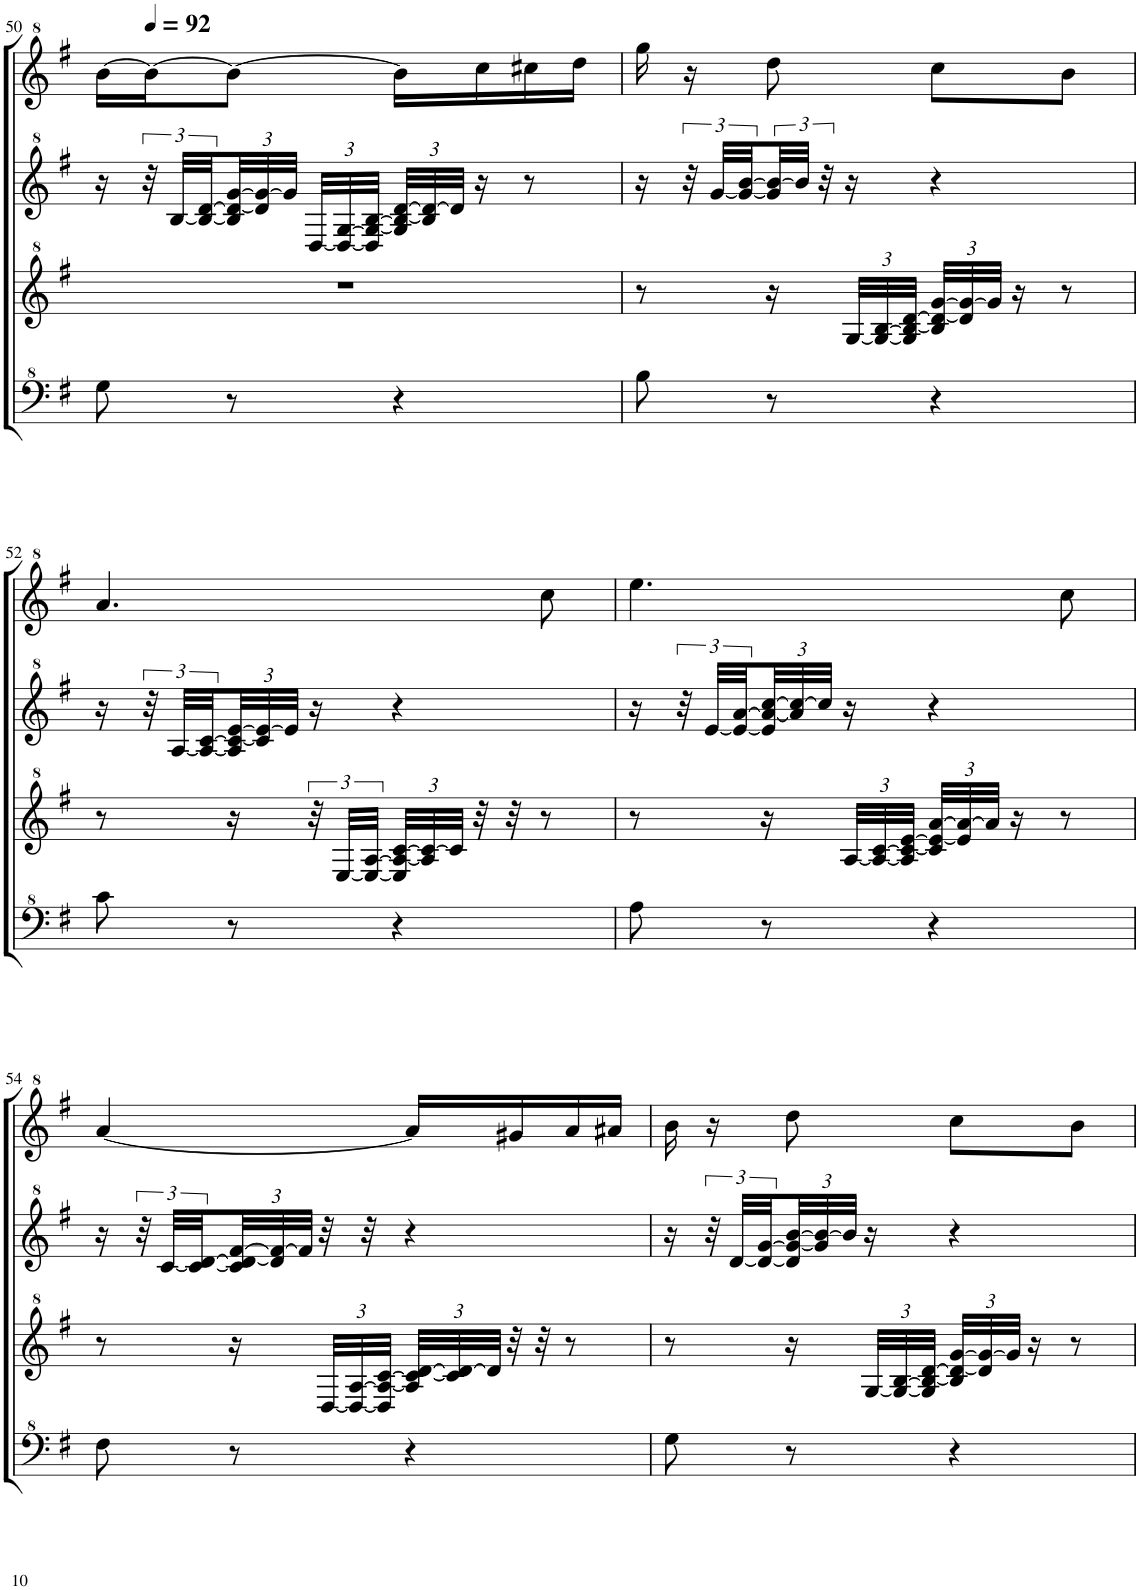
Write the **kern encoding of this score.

**kern	**kern	**kern	**kern
*part1	*part1	*part1	*part1
*staff4	*staff3	*staff2	*staff1
*I"Model III	*	*	*
!!LO:PB:g=z
*clefF^4	*clefG^2	*clefG^2	*clefG^2
*k[f#]	*k[f#]	*k[f#]	*k[f#]
*M2/4	*M2/4	*M2/4	*M2/4
=50	=50	=50	=50
8g\	2r	16r	[16bb\LL
*	*	*	*MM92
.	.	48r	16bb\J_
.	.	[48b/LLL	.
.	.	48b/_ [48dd/	.
*	*	*Xbrackettup	*
8r	.	48b/] 48dd/_ [48gg/	8bb\J_
.	.	48dd/] 48gg/_	.
.	.	48gg/JJJ]	.
.	.	[48d/LLL	.
.	.	48d/_ [48g/	.
.	.	48d/] 48g/_ [48b/JJJ	.
4r	.	48g/] 48b/_ [48dd/LLL	16bb\LL]
.	.	48b/] 48dd/_	.
.	.	48dd/JJJ]	.
.	.	16r	16ccc\
.	.	8r	16ccc#X\
.	.	.	16ddd\JJ
=51	=51	=51	=51
8b\	8r	16r	16ggg\
*	*	*brackettup	*
.	.	48r	16r
.	.	[48gg/LLL	.
.	.	48gg/_ [48bb/	.
8r	16r	48gg/] 48bb/_	8ddd\
.	.	48bb/JJJ]	.
.	.	48r	.
*	*Xbrackettup	*	*
.	[48g/LLL	16r	.
.	48g/_ [48b/	.	.
.	48g/] 48b/_ [48dd/JJJ	.	.
4r	48b/] 48dd/_ [48gg/LLL	4r	8ccc\L
.	48dd/] 48gg/_	.	.
.	48gg/JJJ]	.	.
.	16r	.	.
.	8r	.	8bb\J
!!LO:LB:g=z
=52	=52	=52	=52
8cc\	8r	16r	4.aa/
.	.	48r	.
.	.	[48a/LLL	.
.	.	48a/_ [48cc/	.
*	*	*Xbrackettup	*
8r	16r	48a/] 48cc/_ [48ee/	.
.	.	48cc/] 48ee/_	.
.	.	48ee/JJJ]	.
*	*brackettup	*	*
.	48r	16r	.
.	[48e/LLL	.	.
.	48e/_ [48a/JJJ	.	.
*	*Xbrackettup	*	*
4r	48e/] 48a/_ [48cc/LLL	4r	.
.	48a/] 48cc/_	.	.
.	48cc/JJJ]	.	.
.	32r	.	.
.	32r	.	.
.	8r	.	8ccc\
=53	=53	=53	=53
8a\	8r	16r	4.eee\
*	*	*brackettup	*
.	.	48r	.
.	.	[48ee/LLL	.
.	.	48ee/_ [48aa/	.
*	*	*Xbrackettup	*
8r	16r	48ee/] 48aa/_ [48ccc/	.
.	.	48aa/] 48ccc/_	.
.	.	48ccc/JJJ]	.
.	[48a/LLL	16r	.
.	48a/_ [48cc/	.	.
.	48a/] 48cc/_ [48ee/JJJ	.	.
4r	48cc/] 48ee/_ [48aa/LLL	4r	.
.	48ee/] 48aa/_	.	.
.	48aa/JJJ]	.	.
.	16r	.	.
.	8r	.	8ccc\
!!LO:LB:g=z
=54	=54	=54	=54
8f#\	8r	16r	[4aa/
*	*	*brackettup	*
.	.	48r	.
.	.	[48cc/LLL	.
.	.	48cc/_ [48dd/	.
*	*	*Xbrackettup	*
8r	16r	48cc/] 48dd/_ [48ff#/	.
.	.	48dd/] 48ff#/_	.
.	.	48ff#/JJJ]	.
.	[48d/LLL	32r	.
.	48d/_ [48a/	.	.
.	.	32r	.
.	48d/] 48a/_ [48cc/JJJ	.	.
4r	48a/] 48cc/_ [48dd/LLL	4r	16aa/LL]
.	48cc/] 48dd/_	.	.
.	48dd/JJJ]	.	.
.	32r	.	16gg#X/
.	32r	.	.
.	8r	.	16aa/
.	.	.	16aa#X/JJ
=55	=55	=55	=55
8g\	8r	16r	16bb\
*	*	*brackettup	*
.	.	48r	16r
.	.	[48dd/LLL	.
.	.	48dd/_ [48gg/	.
*	*	*Xbrackettup	*
8r	16r	48dd/] 48gg/_ [48bb/	8ddd\
.	.	48gg/] 48bb/_	.
.	.	48bb/JJJ]	.
.	[48g/LLL	16r	.
.	48g/_ [48b/	.	.
.	48g/] 48b/_ [48dd/JJJ	.	.
4r	48b/] 48dd/_ [48gg/LLL	4r	8ccc\L
.	48dd/] 48gg/_	.	.
.	48gg/JJJ]	.	.
.	16r	.	.
.	8r	.	8bb\J
=	=	=	=
*-	*-	*-	*-
